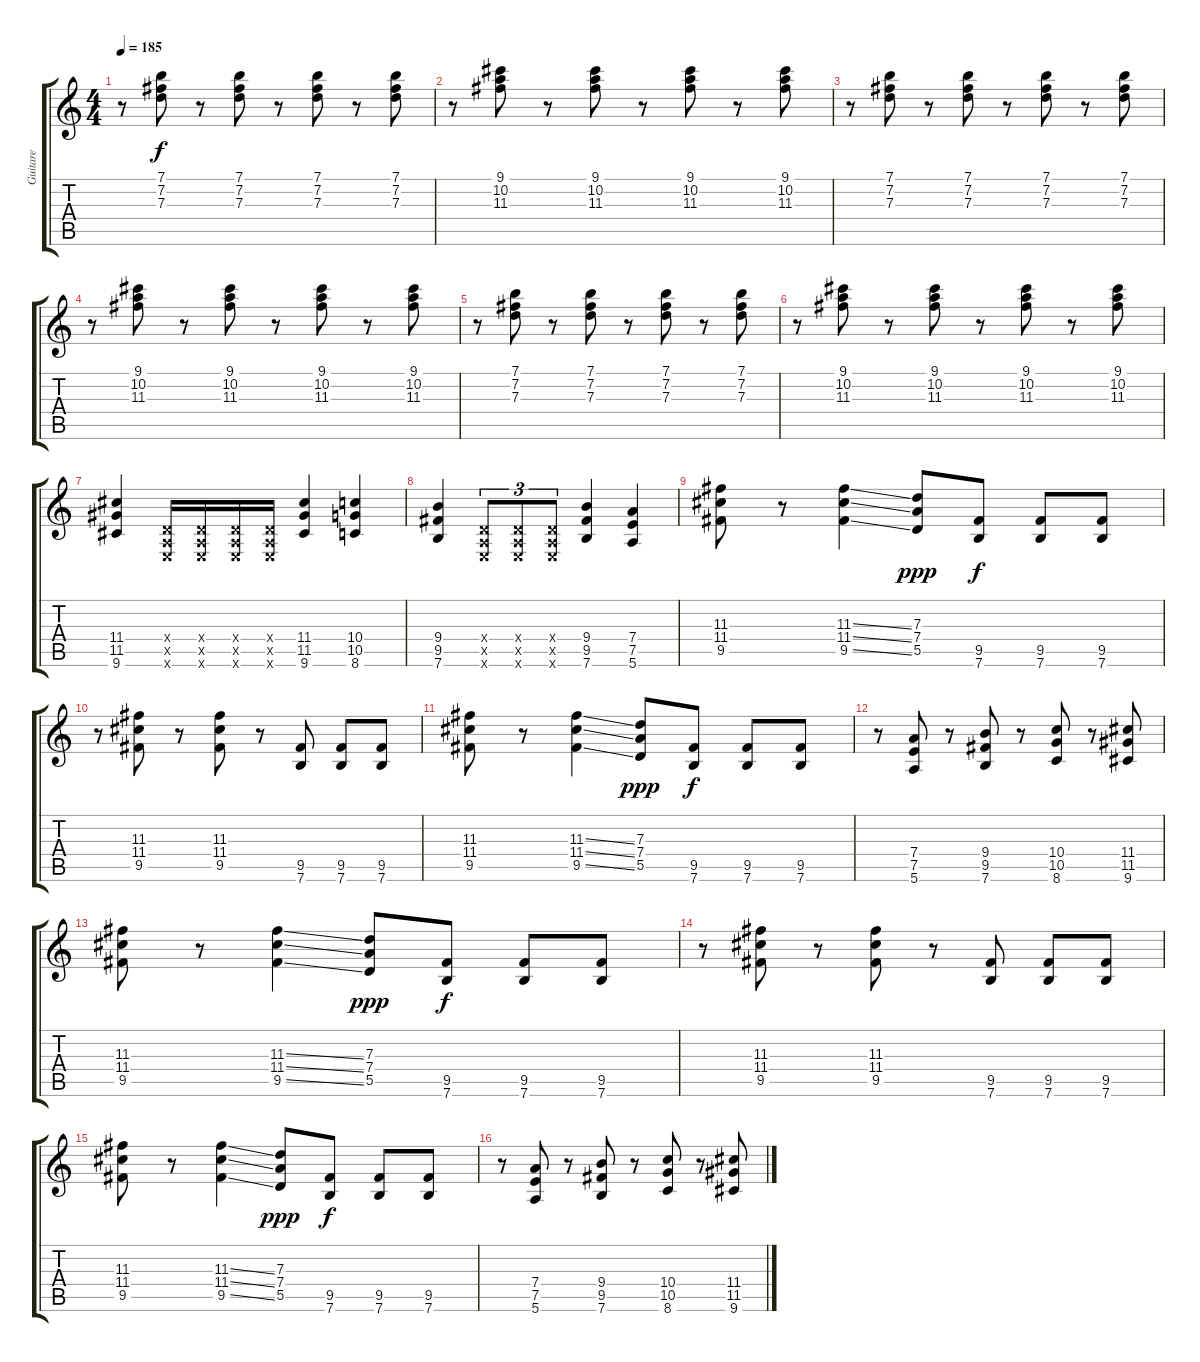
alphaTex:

\track ("Guitare" "Guitare") {instrument electricguitarclean}
\staff {score tabs}
\tuning (E4 B3 G3 D3 A2 E2) {hide}
\ts (4 4)
\tempo 185
\clef g2
\ks c
r.8{dy f} (7.1 7.2 7.3).8 r.8 (7.1 7.2 7.3).8 r.8 (7.1 7.2 7.3).8 r.8 (7.1 7.2 7.3).8 |
r.8 (9.1 10.2 11.3).8 r.8 (9.1 10.2 11.3).8 r.8 (9.1 10.2 11.3).8 r.8 (9.1 10.2 11.3).8 |
r.8 (7.1 7.2 7.3).8 r.8 (7.1 7.2 7.3).8 r.8 (7.1 7.2 7.3).8 r.8 (7.1 7.2 7.3).8 |
r.8 (9.1 10.2 11.3).8 r.8 (9.1 10.2 11.3).8 r.8 (9.1 10.2 11.3).8 r.8 (9.1 10.2 11.3).8 |
r.8 (7.1 7.2 7.3).8 r.8 (7.1 7.2 7.3).8 r.8 (7.1 7.2 7.3).8 r.8 (7.1 7.2 7.3).8 |
r.8 (9.1 10.2 11.3).8 r.8 (9.1 10.2 11.3).8 r.8 (9.1 10.2 11.3).8 r.8 (9.1 10.2 11.3).8 |
(11.4 11.5 9.6).4{instrument overdrivenguitar} (0.4{x} 0.5{x} 0.6{x}).16 (0.4{x} 0.5{x} 0.6{x}).16 (0.4{x} 0.5{x} 0.6{x}).16 (0.4{x} 0.5{x} 0.6{x}).16 (11.4 11.5 9.6).4 (10.4 10.5 8.6).4 |
(9.4 9.5 7.6).4 (0.4{x} 0.5{x} 0.6{x}).8{tu (3 2)} (0.4{x} 0.5{x} 0.6{x}).8{tu (3 2)} (0.4{x} 0.5{x} 0.6{x}).8{tu (3 2)} (9.4 9.5 7.6).4 (7.4 7.5 5.6).4 |
(11.3 11.4 9.5).8 r.8 (11.3{ss} 11.4{ss} 9.5{ss}).4 (7.3 7.4 5.5).8{dy ppp} (9.5 7.6).8{dy f} (9.5 7.6).8 (9.5 7.6).8 |
r.8 (11.3 11.4 9.5).8 r.8 (11.3 11.4 9.5).8 r.8 (9.5 7.6).8 (9.5 7.6).8 (9.5 7.6).8 |
(11.3 11.4 9.5).8 r.8 (11.3{ss} 11.4{ss} 9.5{ss}).4 (7.3 7.4 5.5).8{dy ppp} (9.5 7.6).8{dy f} (9.5 7.6).8 (9.5 7.6).8 |
r.8 (7.4 7.5 5.6).8 r.8 (9.4 9.5 7.6).8 r.8 (10.4 10.5 8.6).8 r.8 (11.4 11.5 9.6).8 |
(11.3 11.4 9.5).8 r.8 (11.3{ss} 11.4{ss} 9.5{ss}).4 (7.3 7.4 5.5).8{dy ppp} (9.5 7.6).8{dy f} (9.5 7.6).8 (9.5 7.6).8 |
r.8 (11.3 11.4 9.5).8 r.8 (11.3 11.4 9.5).8 r.8 (9.5 7.6).8 (9.5 7.6).8 (9.5 7.6).8 |
(11.3 11.4 9.5).8 r.8 (11.3{ss} 11.4{ss} 9.5{ss}).4 (7.3 7.4 5.5).8{dy ppp} (9.5 7.6).8{dy f} (9.5 7.6).8 (9.5 7.6).8 |
r.8 (7.4 7.5 5.6).8 r.8 (9.4 9.5 7.6).8 r.8 (10.4 10.5 8.6).8 r.8 (11.4 11.5 9.6).8
